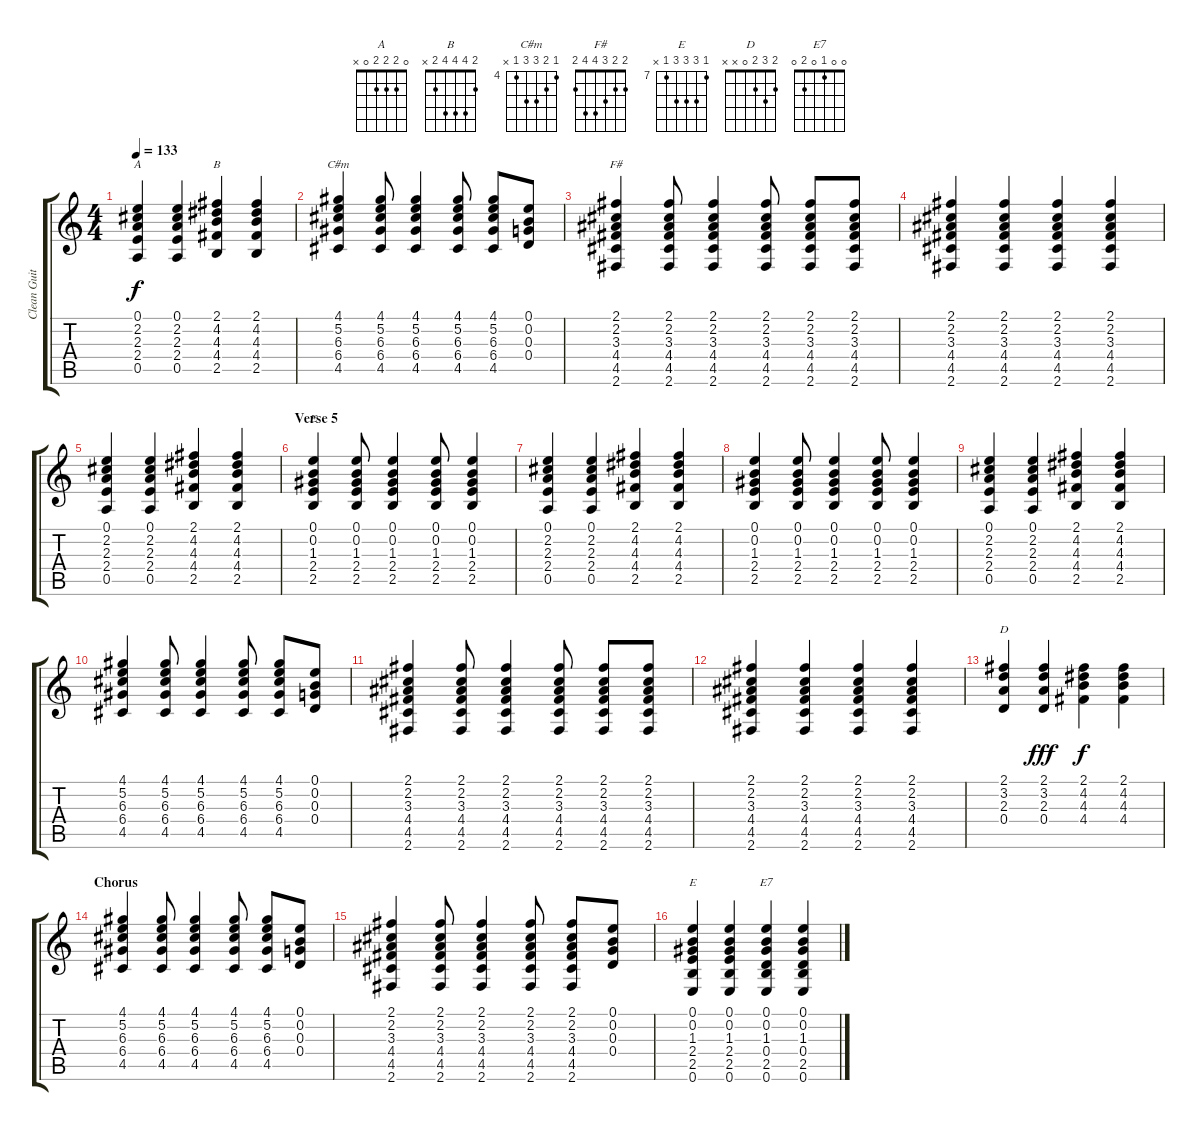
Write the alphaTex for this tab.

\track ("Clean Guitar" "Clean Guit") {instrument electricguitarclean}
\staff {score tabs}
\tuning (E4 B3 G3 D3 A2 E2) {hide}
\chord ("A" 0 2 2 2 0 x)
\chord ("B" 2 4 4 4 2 x)
\chord ("C#m" 4 5 6 6 4 x) {firstfret 4}
\chord ("F#" 2 2 3 4 4 2)
\chord ("E" 0 0 1 2 2 0)
\chord ("D" 2 3 2 0 x x)
\chord ("E" 7 9 9 9 7 x) {firstfret 7}
\chord ("E7" 0 0 1 0 2 0)
\ts (4 4)
\tempo 133
\clef g2
\ks c
(0.1 2.2 2.3 2.4 0.5).4{ch "A" dy f} (0.1 2.2 2.3 2.4 0.5).4 (2.1 4.2 4.3 4.4 2.5).4{ch "B"} (2.1 4.2 4.3 4.4 2.5).4 |
(4.1 5.2 6.3 6.4 4.5).4{ch "C#m"} (4.1 5.2 6.3 6.4 4.5).8 (4.1 5.2 6.3 6.4 4.5).4 (4.1 5.2 6.3 6.4 4.5).8 (4.1 5.2 6.3 6.4 4.5).8 (0.1 0.2 0.3 0.4).8 |
(2.1 2.2 3.3 4.4 4.5 2.6).4{ch "F#"} (2.1 2.2 3.3 4.4 4.5 2.6).8 (2.1 2.2 3.3 4.4 4.5 2.6).4 (2.1 2.2 3.3 4.4 4.5 2.6).8 (2.1 2.2 3.3 4.4 4.5 2.6).8 (2.1 2.2 3.3 4.4 4.5 2.6).8 |
(2.1 2.2 3.3 4.4 4.5 2.6).4 (2.1 2.2 3.3 4.4 4.5 2.6).4 (2.1 2.2 3.3 4.4 4.5 2.6).4 (2.1 2.2 3.3 4.4 4.5 2.6).4 |
(0.1 2.2 2.3 2.4 0.5).4 (0.1 2.2 2.3 2.4 0.5).4 (2.1 4.2 4.3 4.4 2.5).4 (2.1 4.2 4.3 4.4 2.5).4 |
\section ("" "Verse 5")
(0.1 0.2 1.3 2.4 2.5).4{ch "E"} (0.1 0.2 1.3 2.4 2.5).8 (0.1 0.2 1.3 2.4 2.5).4 (0.1 0.2 1.3 2.4 2.5).8 (0.1 0.2 1.3 2.4 2.5).4 |
(0.1 2.2 2.3 2.4 0.5).4 (0.1 2.2 2.3 2.4 0.5).4 (2.1 4.2 4.3 4.4 2.5).4 (2.1 4.2 4.3 4.4 2.5).4 |
(0.1 0.2 1.3 2.4 2.5).4 (0.1 0.2 1.3 2.4 2.5).8 (0.1 0.2 1.3 2.4 2.5).4 (0.1 0.2 1.3 2.4 2.5).8 (0.1 0.2 1.3 2.4 2.5).4 |
(0.1 2.2 2.3 2.4 0.5).4 (0.1 2.2 2.3 2.4 0.5).4 (2.1 4.2 4.3 4.4 2.5).4 (2.1 4.2 4.3 4.4 2.5).4 |
(4.1 5.2 6.3 6.4 4.5).4 (4.1 5.2 6.3 6.4 4.5).8 (4.1 5.2 6.3 6.4 4.5).4 (4.1 5.2 6.3 6.4 4.5).8 (4.1 5.2 6.3 6.4 4.5).8 (0.1 0.2 0.3 0.4).8 |
(2.1 2.2 3.3 4.4 4.5 2.6).4 (2.1 2.2 3.3 4.4 4.5 2.6).8 (2.1 2.2 3.3 4.4 4.5 2.6).4 (2.1 2.2 3.3 4.4 4.5 2.6).8 (2.1 2.2 3.3 4.4 4.5 2.6).8 (2.1 2.2 3.3 4.4 4.5 2.6).8 |
(2.1 2.2 3.3 4.4 4.5 2.6).4 (2.1 2.2 3.3 4.4 4.5 2.6).4 (2.1 2.2 3.3 4.4 4.5 2.6).4 (2.1 2.2 3.3 4.4 4.5 2.6).4 |
(2.1 3.2 2.3 0.4).4{ch "D"} (2.1 3.2 2.3 0.4).4{dy fff} (2.1 4.2 4.3 4.4).4{dy f} (2.1 4.2 4.3 4.4).4 |
\section ("" "Chorus")
(4.1 5.2 6.3 6.4 4.5).4 (4.1 5.2 6.3 6.4 4.5).8 (4.1 5.2 6.3 6.4 4.5).4 (4.1 5.2 6.3 6.4 4.5).8 (4.1 5.2 6.3 6.4 4.5).8 (0.1 0.2 0.3 0.4).8 |
(2.1 2.2 3.3 4.4 4.5 2.6).4 (2.1 2.2 3.3 4.4 4.5 2.6).8 (2.1 2.2 3.3 4.4 4.5 2.6).4 (2.1 2.2 3.3 4.4 4.5 2.6).8 (2.1 2.2 3.3 4.4 4.5 2.6).8 (0.1 0.2 0.3 0.4).8 |
(0.1 0.2 1.3 2.4 2.5 0.6).4{ch "E"} (0.1 0.2 1.3 2.4 2.5 0.6).4 (0.1 0.2 1.3 0.4 2.5 0.6).4{ch "E7"} (0.1 0.2 1.3 0.4 2.5 0.6).4
